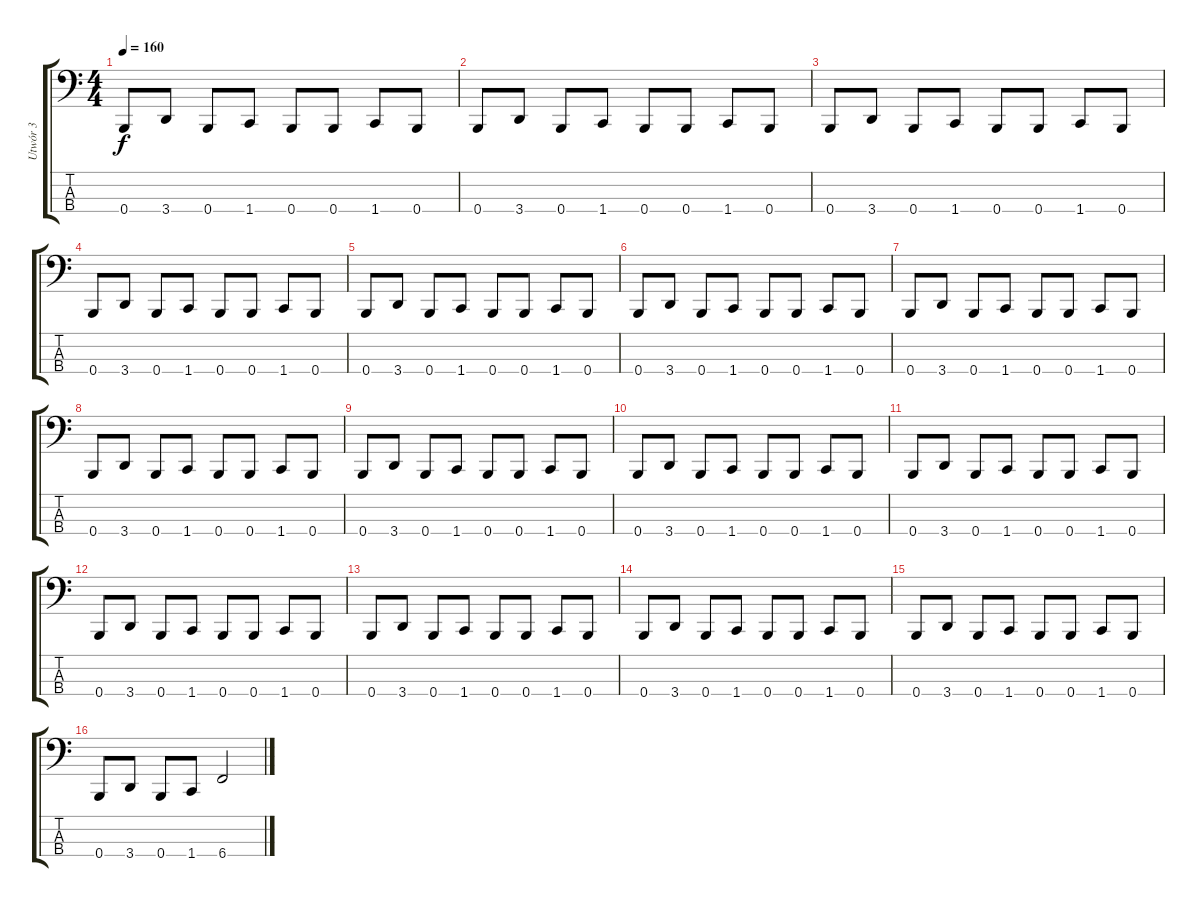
\track ("Utwór 3" "Utwór 3") {instrument electricbasspick}
\staff {score tabs}
\tuning (E2 B1 Gb1 B0) {hide}
\ts (4 4)
\tempo 160
\clef f4
\ks c
0.4.8{dy f} 3.4.8 0.4.8 1.4.8 0.4.8 0.4.8 1.4.8 0.4.8 |
0.4.8 3.4.8 0.4.8 1.4.8 0.4.8 0.4.8 1.4.8 0.4.8 |
0.4.8 3.4.8 0.4.8 1.4.8 0.4.8 0.4.8 1.4.8 0.4.8 |
0.4.8 3.4.8 0.4.8 1.4.8 0.4.8 0.4.8 1.4.8 0.4.8 |
0.4.8 3.4.8 0.4.8 1.4.8 0.4.8 0.4.8 1.4.8 0.4.8 |
0.4.8 3.4.8 0.4.8 1.4.8 0.4.8 0.4.8 1.4.8 0.4.8 |
0.4.8 3.4.8 0.4.8 1.4.8 0.4.8 0.4.8 1.4.8 0.4.8 |
0.4.8 3.4.8 0.4.8 1.4.8 0.4.8 0.4.8 1.4.8 0.4.8 |
0.4.8 3.4.8 0.4.8 1.4.8 0.4.8 0.4.8 1.4.8 0.4.8 |
0.4.8 3.4.8 0.4.8 1.4.8 0.4.8 0.4.8 1.4.8 0.4.8 |
0.4.8 3.4.8 0.4.8 1.4.8 0.4.8 0.4.8 1.4.8 0.4.8 |
0.4.8 3.4.8 0.4.8 1.4.8 0.4.8 0.4.8 1.4.8 0.4.8 |
0.4.8 3.4.8 0.4.8 1.4.8 0.4.8 0.4.8 1.4.8 0.4.8 |
0.4.8 3.4.8 0.4.8 1.4.8 0.4.8 0.4.8 1.4.8 0.4.8 |
0.4.8 3.4.8 0.4.8 1.4.8 0.4.8 0.4.8 1.4.8 0.4.8 |
0.4.8 3.4.8 0.4.8 1.4.8 6.4.2
